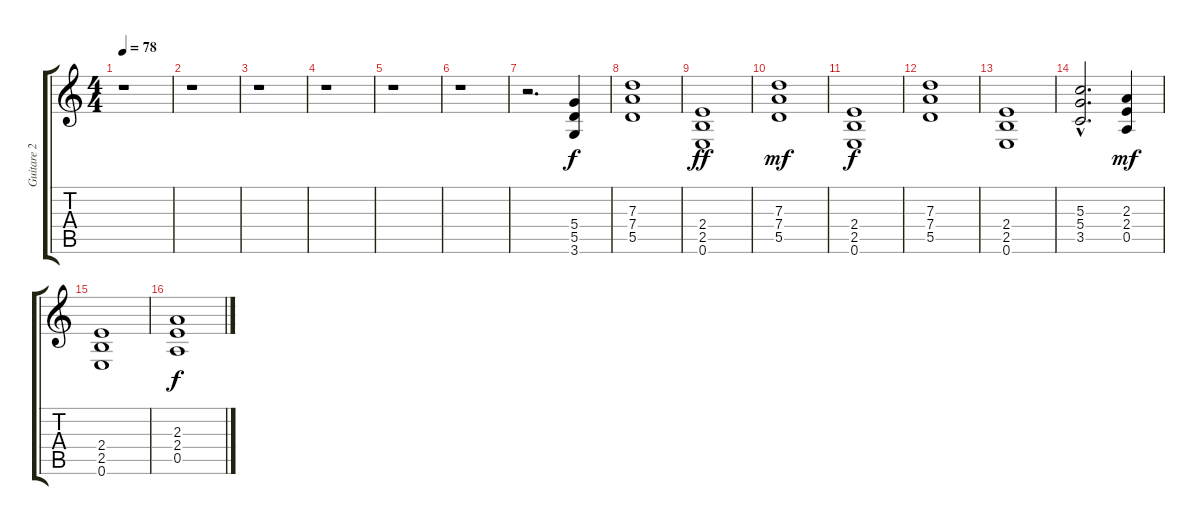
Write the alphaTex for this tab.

\track ("Guitare 2" "Guitare 2") {instrument distortionguitar}
\staff {score tabs}
\tuning (E4 B3 G3 D3 A2 E2) {hide}
\ts (4 4)
\tempo 78
\clef g2
\ks c
r.1{dy mf} |
r.1 |
r.1 |
r.1 |
r.1 |
r.1 |
r.2{d} (5.4 5.5 3.6).4{dy f} |
(7.3 7.4 5.5).1 |
(2.4 2.5 0.6).1{dy ff} |
(7.3 7.4 5.5).1{dy mf} |
(2.4 2.5 0.6).1{dy f} |
(7.3 7.4 5.5).1 |
(2.4 2.5 0.6).1 |
(5.3{hac} 5.4{hac} 3.5{hac}).2{d} (2.3 2.4 0.5).4{dy mf} |
(2.4 2.5 0.6).1 |
(2.3 2.4 0.5).1{dy f}
